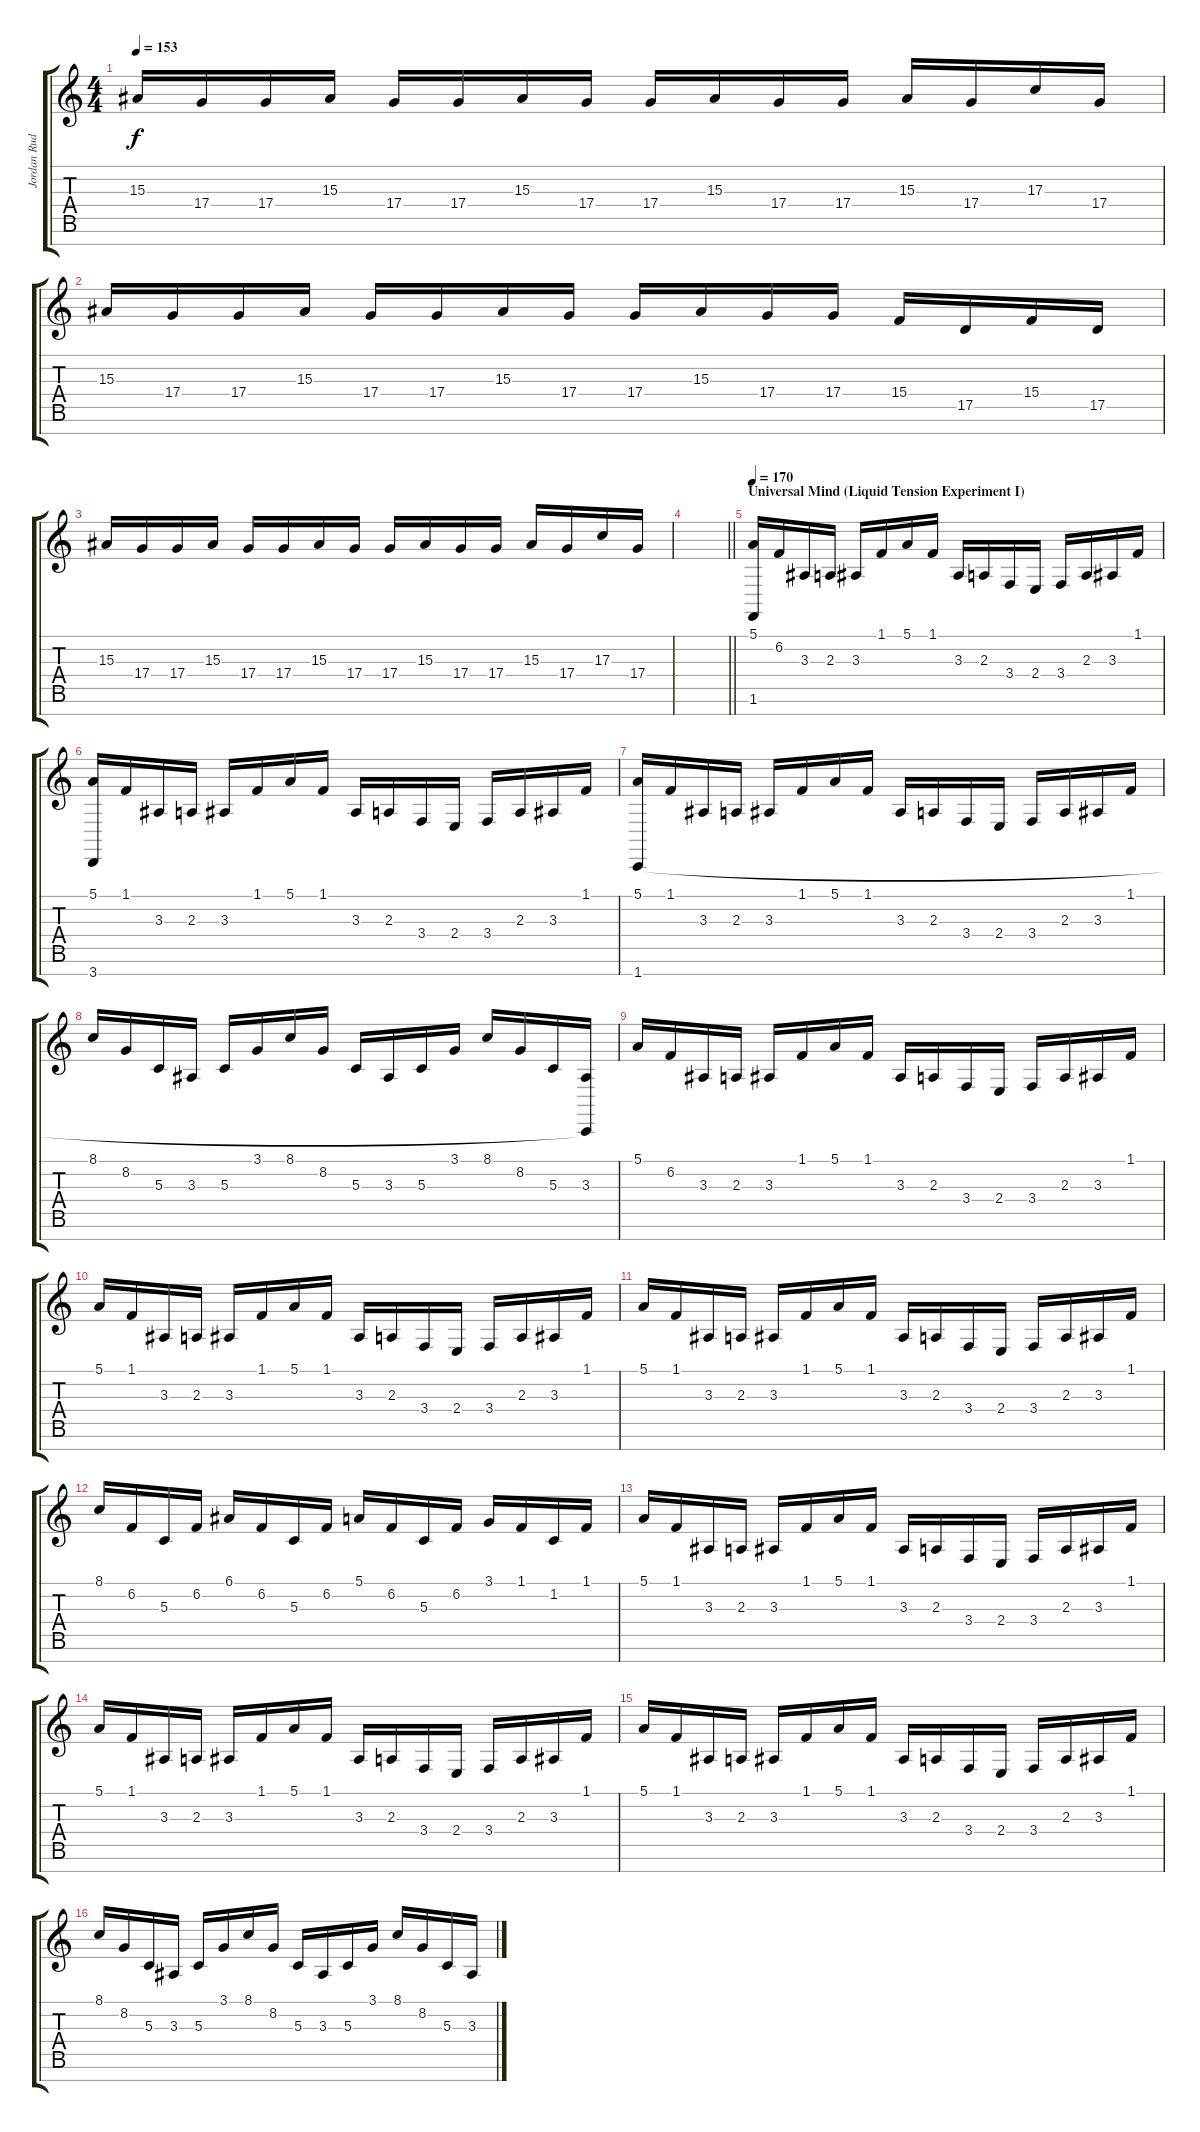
\track ("Jordan Rudess Lead 2 (Dual Voice)" "Jordan Rud") {instrument lead2sawtooth}
\staff {score tabs}
\tuning (E4 B3 G3 D3 A2 E2 B1) {hide}
\ts (4 4)
\tempo 153
\clef g2
\ks c
15.3.16{dy f} 17.4.16 17.4.16 15.3.16 17.4.16 17.4.16 15.3.16 17.4.16 17.4.16 15.3.16 17.4.16 17.4.16 15.3.16 17.4.16 17.3.16 17.4.16 |
15.3.16 17.4.16 17.4.16 15.3.16 17.4.16 17.4.16 15.3.16 17.4.16 17.4.16 15.3.16 17.4.16 17.4.16 15.4.16 17.5.16 15.4.16 17.5.16 |
15.3.16 17.4.16 17.4.16 15.3.16 17.4.16 17.4.16 15.3.16 17.4.16 17.4.16 15.3.16 17.4.16 17.4.16 15.3.16 17.4.16 17.3.16 17.4.16 |
\barLineRight lightlight
|
\section ("" "Universal Mind (Liquid Tension Experiment I)")
\tempo 170
(5.1 1.6).16{volume 8 instrument lead2sawtooth} 6.2.16 3.3.16 2.3.16 3.3.16 1.1.16 5.1.16 1.1.16 3.3.16 2.3.16 3.4.16 2.4.16 3.4.16 2.3.16 3.3.16 1.1.16 |
(5.1 3.7).16 1.1.16 3.3.16 2.3.16 3.3.16 1.1.16 5.1.16 1.1.16 3.3.16 2.3.16 3.4.16 2.4.16 3.4.16 2.3.16 3.3.16 1.1.16 |
(5.1 1.7).16 1.1.16 3.3.16 2.3.16 3.3.16 1.1.16 5.1.16 1.1.16 3.3.16 2.3.16 3.4.16 2.4.16 3.4.16 2.3.16 3.3.16 1.1.16 |
8.1.16 8.2.16 5.3.16 3.3.16 5.3.16 3.1.16 8.1.16 8.2.16 5.3.16 3.3.16 5.3.16 3.1.16 8.1.16 8.2.16 5.3.16 (3.3 1.7{t}).16 |
5.1.16 6.2.16 3.3.16 2.3.16 3.3.16 1.1.16 5.1.16 1.1.16 3.3.16 2.3.16 3.4.16 2.4.16 3.4.16 2.3.16 3.3.16 1.1.16 |
5.1.16 1.1.16 3.3.16 2.3.16 3.3.16 1.1.16 5.1.16 1.1.16 3.3.16 2.3.16 3.4.16 2.4.16 3.4.16 2.3.16 3.3.16 1.1.16 |
5.1.16 1.1.16 3.3.16 2.3.16 3.3.16 1.1.16 5.1.16 1.1.16 3.3.16 2.3.16 3.4.16 2.4.16 3.4.16 2.3.16 3.3.16 1.1.16 |
8.1.16 6.2.16 5.3.16 6.2.16 6.1.16 6.2.16 5.3.16 6.2.16 5.1.16 6.2.16 5.3.16 6.2.16 3.1.16 1.1.16 1.2.16 1.1.16 |
5.1.16 1.1.16 3.3.16 2.3.16 3.3.16 1.1.16 5.1.16 1.1.16 3.3.16 2.3.16 3.4.16 2.4.16 3.4.16 2.3.16 3.3.16 1.1.16 |
5.1.16 1.1.16 3.3.16 2.3.16 3.3.16 1.1.16 5.1.16 1.1.16 3.3.16 2.3.16 3.4.16 2.4.16 3.4.16 2.3.16 3.3.16 1.1.16 |
5.1.16 1.1.16 3.3.16 2.3.16 3.3.16 1.1.16 5.1.16 1.1.16 3.3.16 2.3.16 3.4.16 2.4.16 3.4.16 2.3.16 3.3.16 1.1.16 |
8.1.16 8.2.16 5.3.16 3.3.16 5.3.16 3.1.16 8.1.16 8.2.16 5.3.16 3.3.16 5.3.16 3.1.16 8.1.16 8.2.16 5.3.16 3.3.16
